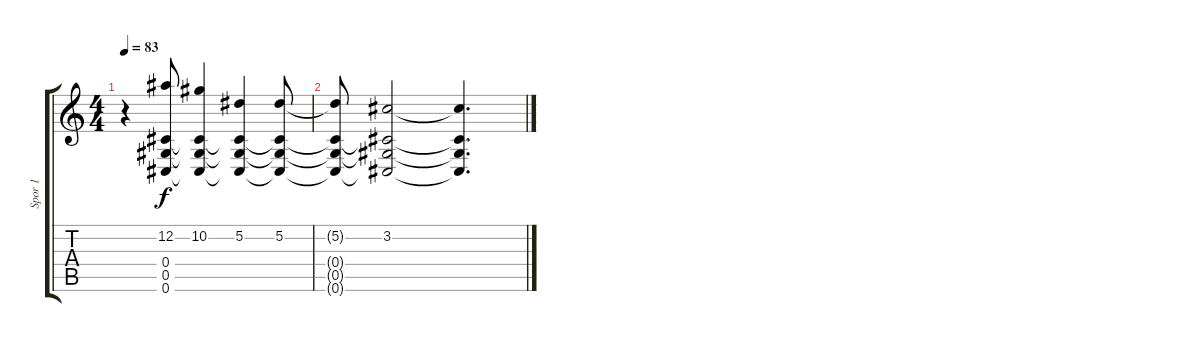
\track ("Spor 1" "Spor 1") {instrument acousticguitarsteel}
\staff {score tabs}
\tuning (Eb4 Bb3 Gb3 Db3 Ab2 Db2) {hide}
\ts (4 4)
\tempo 83
\clef g2
\ks c
r.4{dy f} (12.2 0.4{t} 0.5{t} 0.6{t}).8 (10.2 0.4{t} 0.5{t} 0.6{t}).4 (5.2 0.4{t} 0.5{t} 0.6{t}).4 (5.2 0.4{t} 0.5{t} 0.6{t}).8 |
(5.2{t} 0.4{t} 0.5{t} 0.6{t}).8 (3.2 0.4{t} 0.5{t} 0.6{t}).2 (3.2{t} 0.4{t} 0.5{t} 0.6{t}).4{d}
